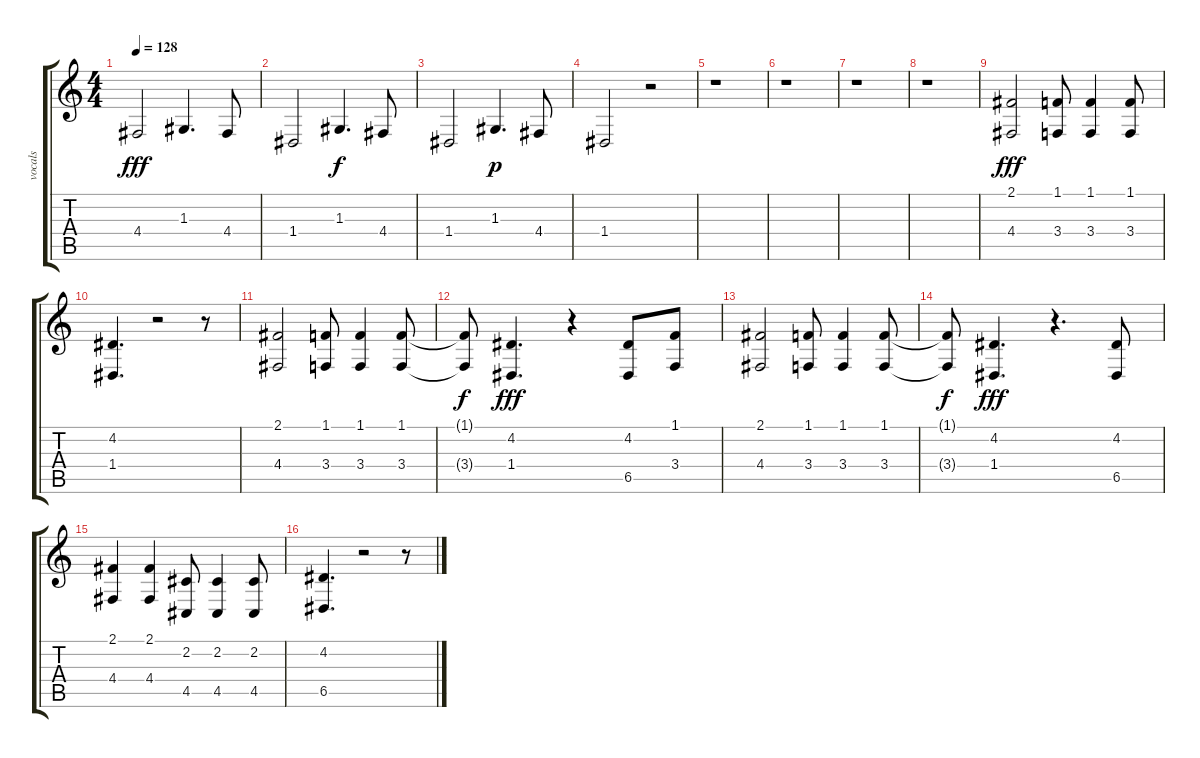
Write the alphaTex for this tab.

\track ("vocals" "vocals") {instrument lead6voice}
\staff {score tabs}
\tuning (E4 B3 G3 D3 A2 E2) {hide}
\ts (4 4)
\tempo 128
\clef g2
\ks c
4.4.2{dy fff} 1.3.4{d} 4.4.8 |
1.4.2 1.3.4{d dy f} 4.4.8 |
1.4.2 1.3.4{d dy p} 4.4.8 |
1.4.2 r.2 |
r.1 |
r.1 |
r.1 |
r.1 |
(2.1 4.4).2{dy fff} (1.1 3.4).8 (1.1 3.4).4 (1.1 3.4).8 |
(4.2 1.4).4{d} r.2 r.8 |
(2.1 4.4).2 (1.1 3.4).8 (1.1 3.4).4 (1.1 3.4).8 |
(1.1{t} 3.4{t}).8{dy f} (4.2 1.4).4{d dy fff} r.4 (4.2 6.5).8 (1.1 3.4).8 |
(2.1 4.4).2 (1.1 3.4).8 (1.1 3.4).4 (1.1 3.4).8 |
(1.1{t} 3.4{t}).8{dy f} (4.2 1.4).4{d dy fff} r.4{d} (4.2 6.5).8 |
(2.1 4.4).4 (2.1 4.4).4 (2.2 4.5).8 (2.2 4.5).4 (2.2 4.5).8 |
(4.2 6.5).4{d} r.2 r.8
